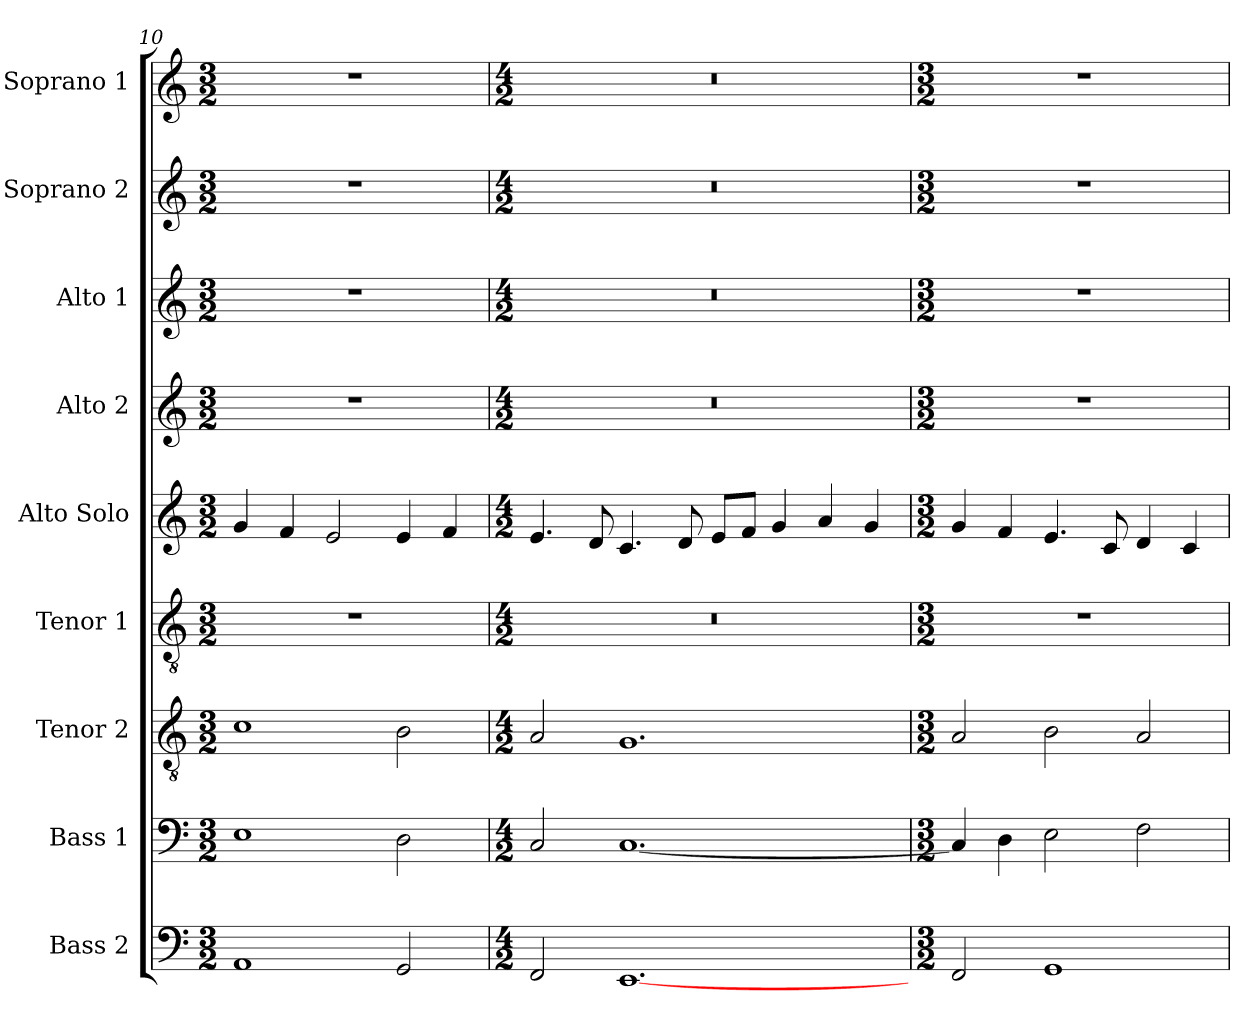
**kern	**kern	**kern	**kern	**kern	**kern	**kern	**kern	**kern
*part9	*part8	*part7	*part6	*part5	*part4	*part3	*part2	*part1
*staff9	*staff8	*staff7	*staff6	*staff5	*staff4	*staff3	*staff2	*staff1
*I"Bass 2	*I"Bass 1	*I"Tenor 2	*I"Tenor 1	*I"Alto Solo	*I"Alto 2	*I"Alto 1	*I"Soprano 2	*I"Soprano 1
*I'B 2	*I'B 1	*I'T 2	*I'T 1	*I'A	*I'A 2	*I'A 1	*I'S 2	*I'S 1
*clefF4	*clefF4	*clefGv2	*clefGv2	*clefG2	*clefG2	*clefG2	*clefG2	*clefG2
*k[]	*k[]	*k[]	*k[]	*k[]	*k[]	*k[]	*k[]	*k[]
*C:	*C:	*C:	*C:	*C:	*C:	*C:	*C:	*C:
*M3/2	*M3/2	*M3/2	*M3/2	*M3/2	*M3/2	*M3/2	*M3/2	*M3/2
=10	=10	=10	=10	=10	=10	=10	=10	=10
1AA	1E	1c	1.r	4g	1.r	1.r	1.r	1.r
.	.	.	.	4f	.	.	.	.
.	.	.	.	2e	.	.	.	.
2GG	2D	2B	.	4e	.	.	.	.
.	.	.	.	4f	.	.	.	.
=11	=11	=11	=11	=11	=11	=11	=11	=11
*M4/2	*M4/2	*M4/2	*M4/2	*M4/2	*M4/2	*M4/2	*M4/2	*M4/2
2FF	2C	2A	0r	4.e	0r	0r	0r	0r
.	.	.	.	8d	.	.	.	.
[1.EE	[1.C	1.G	.	4.c	.	.	.	.
.	.	.	.	8d	.	.	.	.
.	.	.	.	8eL	.	.	.	.
.	.	.	.	8fJ	.	.	.	.
.	.	.	.	4g	.	.	.	.
.	.	.	.	4a	.	.	.	.
.	.	.	.	4g	.	.	.	.
=12	=12	=12	=12	=12	=12	=12	=12	=12
*M3/2	*M3/2	*M3/2	*M3/2	*M3/2	*M3/2	*M3/2	*M3/2	*M3/2
2FF	4C]	2A	1.r	4g	1.r	1.r	1.r	1.r
.	4D	.	.	4f	.	.	.	.
1GG	2E	2B	.	4.e	.	.	.	.
.	.	.	.	8c	.	.	.	.
.	2F	2A	.	4d	.	.	.	.
.	.	.	.	4c	.	.	.	.
=	=	=	=	=	=	=	=	=
*-	*-	*-	*-	*-	*-	*-	*-	*-
